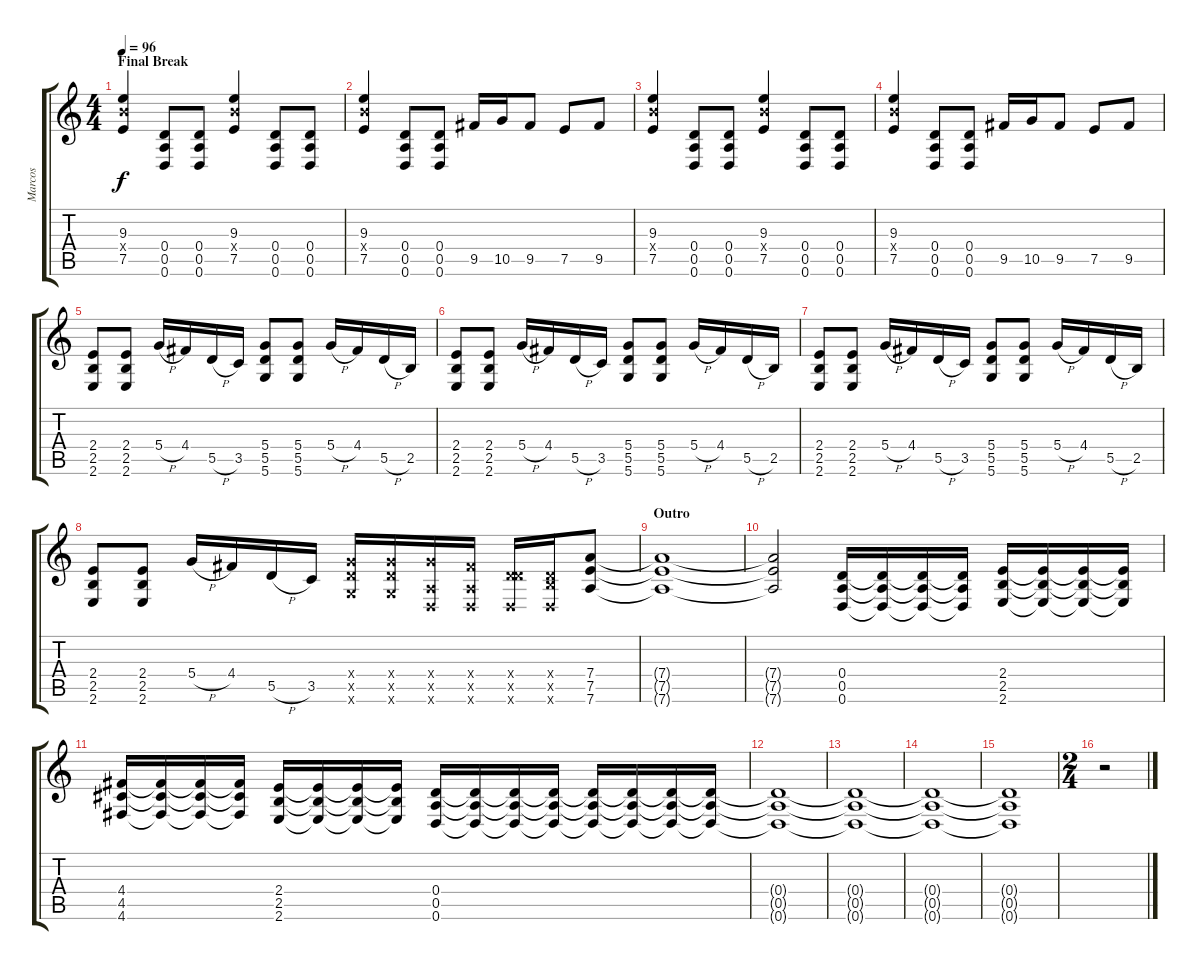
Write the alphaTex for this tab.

\track ("Marcos" "Marcos") {instrument overdrivenguitar}
\staff {score tabs}
\tuning (E4 B3 G3 D3 A2 D2) {hide}
\ts (4 4)
\section ("" "Final Break")
\tempo 96
\clef g2
\ks c
(9.3 9.4{x} 7.5).4{dy f} (0.4 0.5 0.6).8 (0.4 0.5 0.6).8 (9.3 9.4{x} 7.5).4 (0.4 0.5 0.6).8 (0.4 0.5 0.6).8 |
(9.3 9.4{x} 7.5).4 (0.4 0.5 0.6).8 (0.4 0.5 0.6).8 9.5.16 10.5.16 9.5.8 7.5.8 9.5.8 |
(9.3 9.4{x} 7.5).4 (0.4 0.5 0.6).8 (0.4 0.5 0.6).8 (9.3 9.4{x} 7.5).4 (0.4 0.5 0.6).8 (0.4 0.5 0.6).8 |
(9.3 9.4{x} 7.5).4 (0.4 0.5 0.6).8 (0.4 0.5 0.6).8 9.5.16 10.5.16 9.5.8 7.5.8 9.5.8 |
(2.4 2.5 2.6).8 (2.4 2.5 2.6).8 5.4{h}.16 4.4.16 5.5{h}.16 3.5.16 (5.4 5.5 5.6).8 (5.4 5.5 5.6).8 5.4{h}.16 4.4.16 5.5{h}.16 2.5.16 |
(2.4 2.5 2.6).8 (2.4 2.5 2.6).8 5.4{h}.16 4.4.16 5.5{h}.16 3.5.16 (5.4 5.5 5.6).8 (5.4 5.5 5.6).8 5.4{h}.16 4.4.16 5.5{h}.16 2.5.16 |
(2.4 2.5 2.6).8 (2.4 2.5 2.6).8 5.4{h}.16 4.4.16 5.5{h}.16 3.5.16 (5.4 5.5 5.6).8 (5.4 5.5 5.6).8 5.4{h}.16 4.4.16 5.5{h}.16 2.5.16 |
(2.4 2.5 2.6).8 (2.4 2.5 2.6).8 5.4{h}.16 4.4.16 5.5{h}.16 3.5.16 (5.4{x} 5.5{x} 5.6{x}).16 (5.4{x} 5.5{x} 5.6{x}).16 (5.4{x} 0.5{x} 0.6{x}).16 (4.4{x} 0.5{x} 0.6{x}).16 (0.4{x} 5.5{x} 0.6{x}).16 (0.4{x} 2.5{x} 0.6{x}).16 (7.4 7.5 7.6).8 |
\section ("" "Outro")
(7.4{t} 7.5{t} 7.6{t}).1 |
(7.4{t} 7.5{t} 7.6{t}).2 (0.4 0.5 0.6).16 (0.4{t} 0.5{t} 0.6{t}).16 (0.4{t} 0.5{t} 0.6{t}).16 (0.4{t} 0.5{t} 0.6{t}).16 (2.4 2.5 2.6).16 (2.4{t} 2.5{t} 2.6{t}).16 (2.4{t} 2.5{t} 2.6{t}).16 (2.4{t} 2.5{t} 2.6{t}).16 |
(4.4 4.5 4.6).16 (4.4{t} 4.5{t} 4.6{t}).16 (4.4{t} 4.5{t} 4.6{t}).16 (4.4{t} 4.5{t} 4.6{t}).16 (2.4 2.5 2.6).16 (2.4{t} 2.5{t} 2.6{t}).16 (2.4{t} 2.5{t} 2.6{t}).16 (2.4{t} 2.5{t} 2.6{t}).16 (0.4 0.5 0.6).16 (0.4{t} 0.5{t} 0.6{t}).16 (0.4{t} 0.5{t} 0.6{t}).16 (0.4{t} 0.5{t} 0.6{t}).16 (0.4{t} 0.5{t} 0.6{t}).16 (0.4{t} 0.5{t} 0.6{t}).16 (0.4{t} 0.5{t} 0.6{t}).16 (0.4{t} 0.5{t} 0.6{t}).16 |
(0.4{t} 0.5{t} 0.6{t}).1 |
(0.4{t} 0.5{t} 0.6{t}).1 |
(0.4{t} 0.5{t} 0.6{t}).1 |
(0.4{t} 0.5{t} 0.6{t}).1 |
\ts (2 4)
r.2
